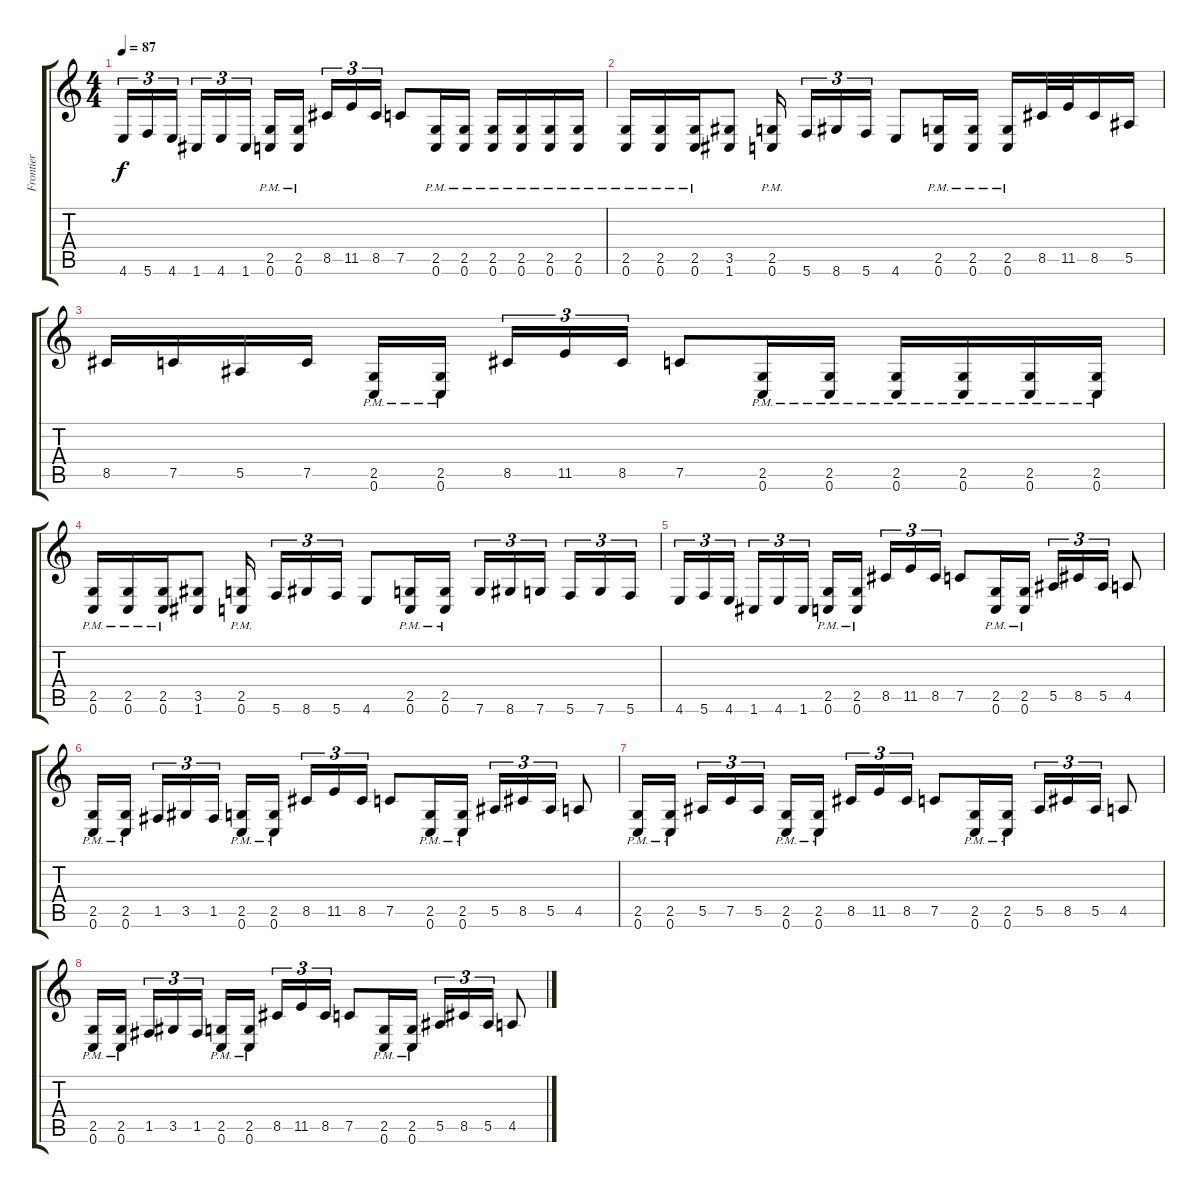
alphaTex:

\track ("Frontier" "Frontier") {instrument distortionguitar}
\staff {score tabs}
\tuning (C4 G3 Eb3 Bb2 F2 C2) {hide}
\ts (4 4)
\tempo 87
\clef g2
\ks c
4.6.16{tu (3 2) dy f} 5.6.16{tu (3 2)} 4.6.16{tu (3 2) beam splitsecondary} 1.6.16{tu (3 2)} 4.6.16{tu (3 2)} 1.6.16{tu (3 2)} (2.5{pm} 0.6{pm}).16 (2.5{pm} 0.6{pm}).16{beam splitsecondary} 8.5.16{tu (3 2)} 11.5.16{tu (3 2)} 8.5.16{tu (3 2)} 7.5.8 (2.5{pm} 0.6{pm}).16 (2.5{pm} 0.6{pm}).16 (2.5{pm} 0.6{pm}).16 (2.5{pm} 0.6{pm}).16 (2.5{pm} 0.6{pm}).16 (2.5{pm} 0.6{pm}).16 |
(2.5{pm} 0.6{pm}).16 (2.5{pm} 0.6{pm}).16 (2.5{pm} 0.6{pm}).16 (3.5 1.6).8 (2.5{pm} 0.6{pm}).16{beam splitsecondary} 5.6.16{tu (3 2)} 8.6.16{tu (3 2)} 5.6.16{tu (3 2)} 4.6.8 (2.5{pm} 0.6{pm}).16 (2.5{pm} 0.6{pm}).16 (2.5{pm} 0.6{pm}).16 8.5.32 11.5.32 8.5.16 5.5.16 |
8.5.16 7.5.16 5.5.16 7.5.16 (2.5{pm} 0.6{pm}).16 (2.5{pm} 0.6{pm}).16{beam splitsecondary} 8.5.16{tu (3 2)} 11.5.16{tu (3 2)} 8.5.16{tu (3 2)} 7.5.8 (2.5{pm} 0.6{pm}).16 (2.5{pm} 0.6{pm}).16 (2.5{pm} 0.6{pm}).16 (2.5{pm} 0.6{pm}).16 (2.5{pm} 0.6{pm}).16 (2.5{pm} 0.6{pm}).16 |
(2.5{pm} 0.6{pm}).16 (2.5{pm} 0.6{pm}).16 (2.5{pm} 0.6{pm}).16 (3.5 1.6).8 (2.5{pm} 0.6{pm}).16{beam splitsecondary} 5.6.16{tu (3 2)} 8.6.16{tu (3 2)} 5.6.16{tu (3 2)} 4.6.8 (2.5{pm} 0.6{pm}).16 (2.5{pm} 0.6{pm}).16 7.6.16{tu (3 2)} 8.6.16{tu (3 2)} 7.6.16{tu (3 2) beam splitsecondary} 5.6.16{tu (3 2)} 7.6.16{tu (3 2)} 5.6.16{tu (3 2)} |
4.6.16{tu (3 2)} 5.6.16{tu (3 2)} 4.6.16{tu (3 2) beam splitsecondary} 1.6.16{tu (3 2)} 4.6.16{tu (3 2)} 1.6.16{tu (3 2)} (2.5{pm} 0.6{pm}).16 (2.5{pm} 0.6{pm}).16{beam splitsecondary} 8.5.16{tu (3 2)} 11.5.16{tu (3 2)} 8.5.16{tu (3 2)} 7.5.8 (2.5{pm} 0.6{pm}).16 (2.5{pm} 0.6{pm}).16 5.5.16{tu (3 2)} 8.5.16{tu (3 2)} 5.5.16{tu (3 2)} 4.5.8 |
(2.5{pm} 0.6{pm}).16 (2.5{pm} 0.6{pm}).16{beam splitsecondary} 1.5.16{tu (3 2)} 3.5.16{tu (3 2)} 1.5.16{tu (3 2)} (2.5{pm} 0.6{pm}).16 (2.5{pm} 0.6{pm}).16{beam splitsecondary} 8.5.16{tu (3 2)} 11.5.16{tu (3 2)} 8.5.16{tu (3 2)} 7.5.8 (2.5{pm} 0.6{pm}).16 (2.5{pm} 0.6{pm}).16 5.5.16{tu (3 2)} 8.5.16{tu (3 2)} 5.5.16{tu (3 2)} 4.5.8 |
(2.5{pm} 0.6{pm}).16 (2.5{pm} 0.6{pm}).16{beam splitsecondary} 5.5.16{tu (3 2)} 7.5.16{tu (3 2)} 5.5.16{tu (3 2)} (2.5{pm} 0.6{pm}).16 (2.5{pm} 0.6{pm}).16{beam splitsecondary} 8.5.16{tu (3 2)} 11.5.16{tu (3 2)} 8.5.16{tu (3 2)} 7.5.8 (2.5{pm} 0.6{pm}).16 (2.5{pm} 0.6{pm}).16 5.5.16{tu (3 2)} 8.5.16{tu (3 2)} 5.5.16{tu (3 2)} 4.5.8 |
(2.5{pm} 0.6{pm}).16 (2.5{pm} 0.6{pm}).16{beam splitsecondary} 1.5.16{tu (3 2)} 3.5.16{tu (3 2)} 1.5.16{tu (3 2)} (2.5{pm} 0.6{pm}).16 (2.5{pm} 0.6{pm}).16{beam splitsecondary} 8.5.16{tu (3 2)} 11.5.16{tu (3 2)} 8.5.16{tu (3 2)} 7.5.8 (2.5{pm} 0.6{pm}).16 (2.5{pm} 0.6{pm}).16 5.5.16{tu (3 2)} 8.5.16{tu (3 2)} 5.5.16{tu (3 2)} 4.5.8
